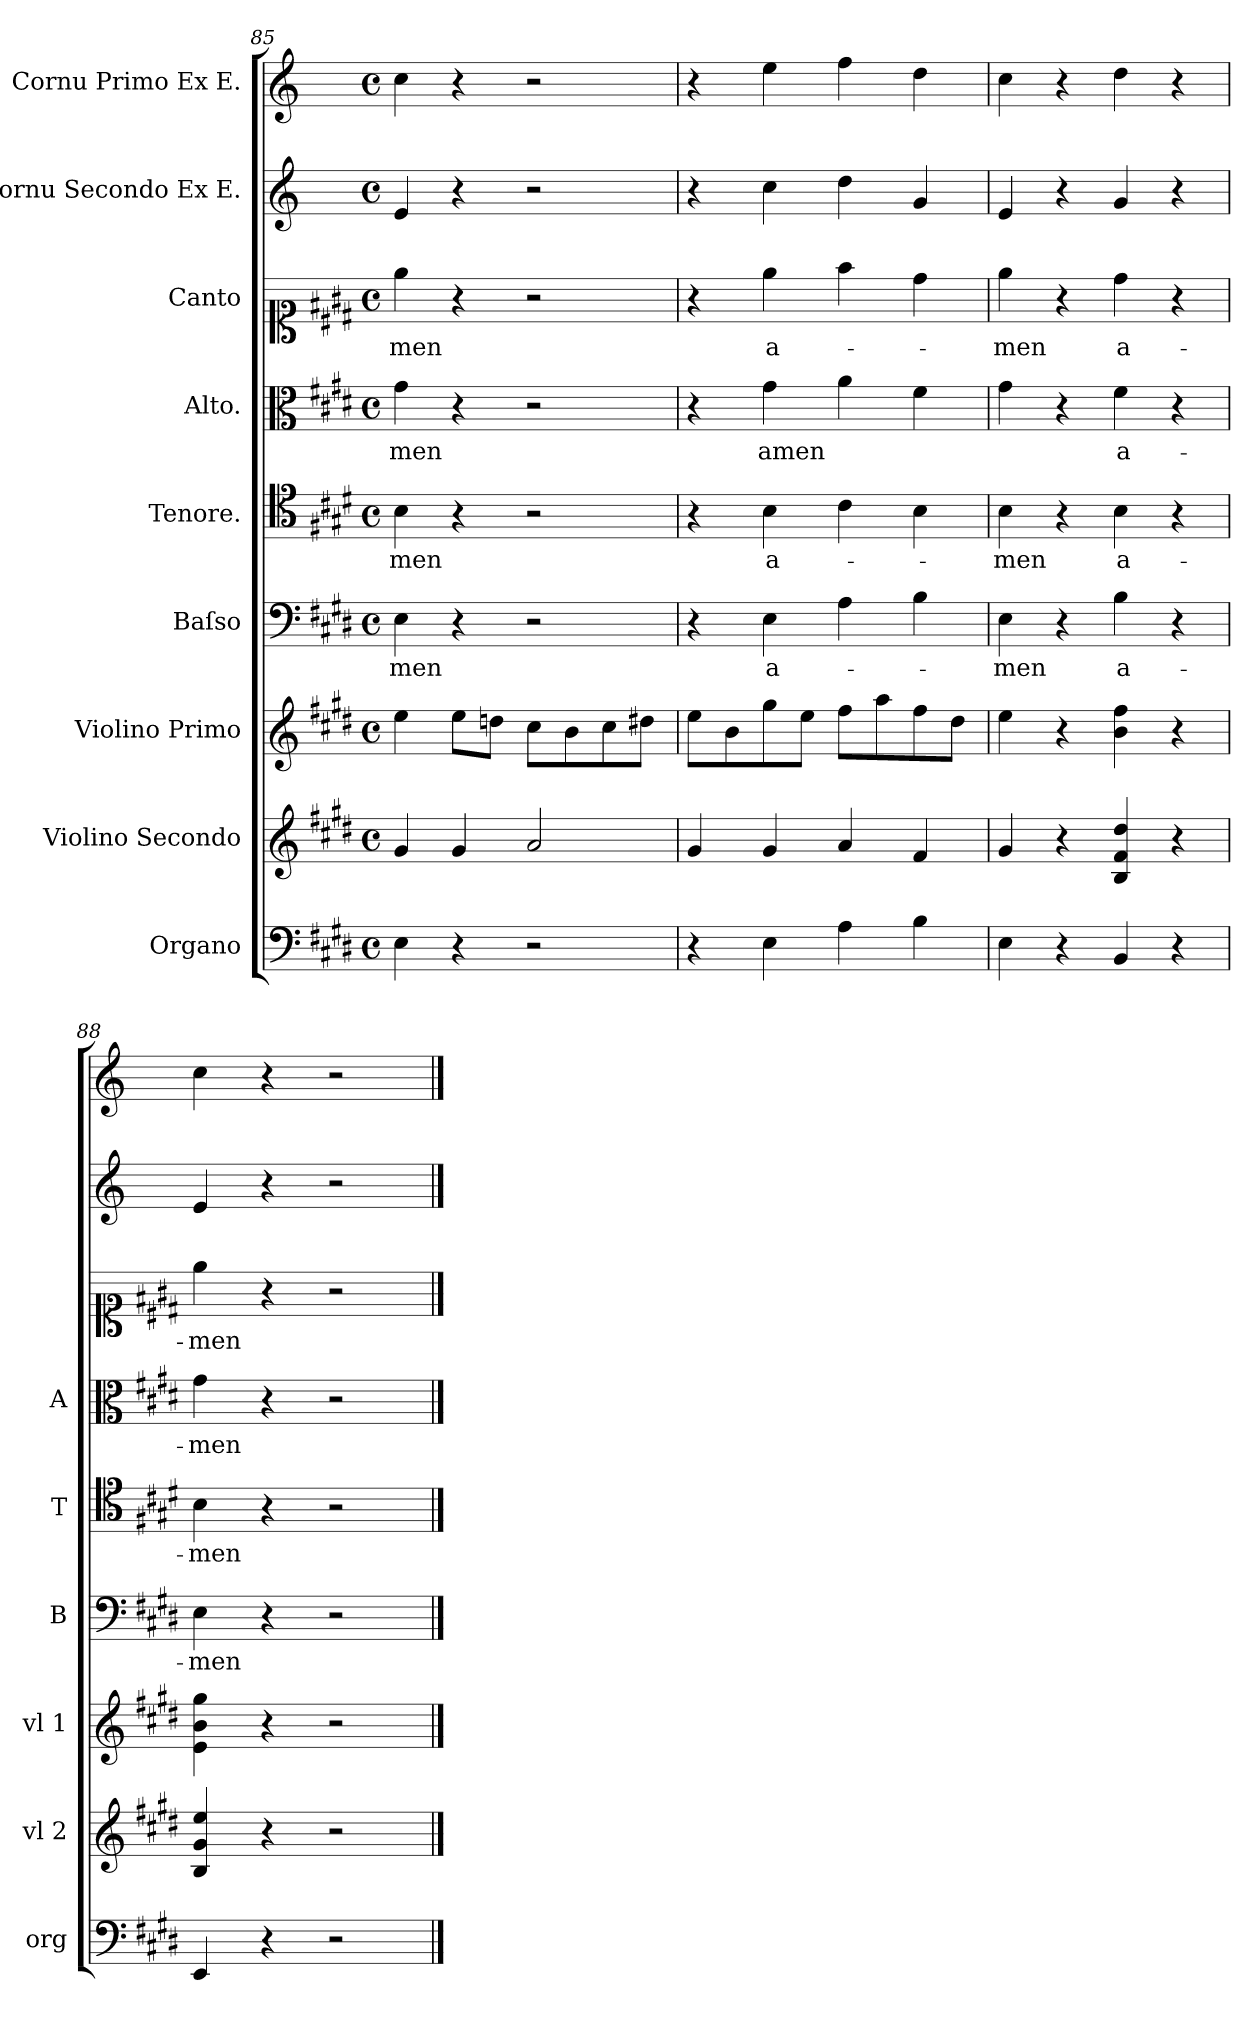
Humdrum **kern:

**kern	**kern	**kern	**kern	**text	**kern	**text	**kern	**text	**kern	**text	**kern	**kern
*part9	*part8	*part7	*part6	*part6	*part5	*part5	*part4	*part4	*part3	*part3	*part2	*part1
*staff9	*staff8	*staff7	*staff6	*staff6	*staff5	*staff5	*staff4	*staff4	*staff3	*staff3	*staff2	*staff1
*I"Organo	*I"Violino Secondo	*I"Violino Primo	*I"Baſso	*	*I"Tenore.	*	*I"Alto.	*	*I"Canto	*	*I"Cornu Secondo Ex E.	*I"Cornu Primo Ex E.
*I'org	*I'vl 2	*I'vl 1	*I'B	*	*I'T	*	*I'A	*	*	*	*	*
*clefF4	*clefG2	*clefG2	*clefF4	*	*clefC4	*	*clefC3	*	*clefC1	*	*clefG2	*clefG2
*	*	*	*	*	*	*	*	*	*	*	*ITrd-2c-4	*ITrd-2c-4
*k[f#c#g#d#]	*k[f#c#g#d#]	*k[f#c#g#d#]	*k[f#c#g#d#]	*	*k[f#c#g#d#]	*	*k[f#c#g#d#]	*	*k[f#c#g#d#]	*	*k[f#c#g#d#]	*k[f#c#g#d#]
*E:	*E:	*E:	*E:	*	*E:	*	*E:	*	*E:	*	*E:	*E:
*M4/4	*M4/4	*M4/4	*M4/4	*	*M4/4	*	*M4/4	*	*M4/4	*	*M4/4	*M4/4
*met(c)	*met(c)	*met(c)	*met(c)	*	*met(c)	*	*met(c)	*	*met(c)	*	*met(c)	*met(c)
=85	=85	=85	=85	=85	=85	=85	=85	=85	=85	=85	=85	=85
4E\	4g#/	4ee\	4E\	-men	4B\	-men	4g#\	-men	4ee\	-men	4g#/	4ee\
4r	4g#/	8ee\L	4r	.	4r	.	4r	.	4r	.	4r	4r
.	.	8ddn\J	.	.	.	.	.	.	.	.	.	.
2r	2a/	8cc#\L	2r	.	2r	.	2r	.	2r	.	2r	2r
.	.	8b\	.	.	.	.	.	.	.	.	.	.
.	.	8cc#\	.	.	.	.	.	.	.	.	.	.
.	.	8dd#X\J	.	.	.	.	.	.	.	.	.	.
=86	=86	=86	=86	=86	=86	=86	=86	=86	=86	=86	=86	=86
4r	4g#/	8ee\L	4r	.	4r	.	4r	.	4r	.	4r	4r
.	.	8b\	.	.	.	.	.	.	.	.	.	.
4E\	4g#/	8gg#\	4E\	a-	4B\	a-	4g#\	amen	4ee\	a-	4ee\	4gg#\
.	.	8ee\J	.	.	.	.	.	.	.	.	.	.
4A\	4a/	8ff#\L	4A\	.	4c#\	.	4a\	.	4ff#\	.	4ff#\	4aa\
.	.	8aa\	.	.	.	.	.	.	.	.	.	.
4B\	4f#/	8ff#\	4B\	.	4B\	.	4f#\	.	4dd#\	.	4b/	4ff#\
.	.	8dd#\J	.	.	.	.	.	.	.	.	.	.
=87	=87	=87	=87	=87	=87	=87	=87	=87	=87	=87	=87	=87
4E\	4g#/	4ee\	4E\	-men	4B\	-men	4g#\	.	4ee\	-men	4g#/	4ee\
4r	4r	4r	4r	.	4r	.	4r	.	4r	.	4r	4r
!	!	!	!	!LO:LY:i	!	!LO:LY:i	!	!LO:LY:i	!	!	!	!
4BB/	4B/ 4f#/ 4dd#/	4b\ 4ff#\	4B\	a-	4B\	a-	4f#\	a-	4dd#\	a-	4b/	4ff#\
4r	4r	4r	4r	.	4r	.	4r	.	4r	.	4r	4r
=88	=88	=88	=88	=88	=88	=88	=88	=88	=88	=88	=88	=88
!	!	!	!	!LO:LY:i	!	!LO:LY:i	!	!LO:LY:i	!	!	!	!
4EE/	4B/ 4g#/ 4ee/	4e\ 4b\ 4gg#\	4E\	-men	4B\	-men	4g#\	-men	4ee\	-men	4g#/	4ee\
4r	4r	4r	4r	.	4r	.	4r	.	4r	.	4r	4r
2r	2r	2r	2r	.	2r	.	2r	.	2r	.	2r	2r
==	==	==	==	==	==	==	==	==	==	==	==	==
*-	*-	*-	*-	*-	*-	*-	*-	*-	*-	*-	*-	*-
